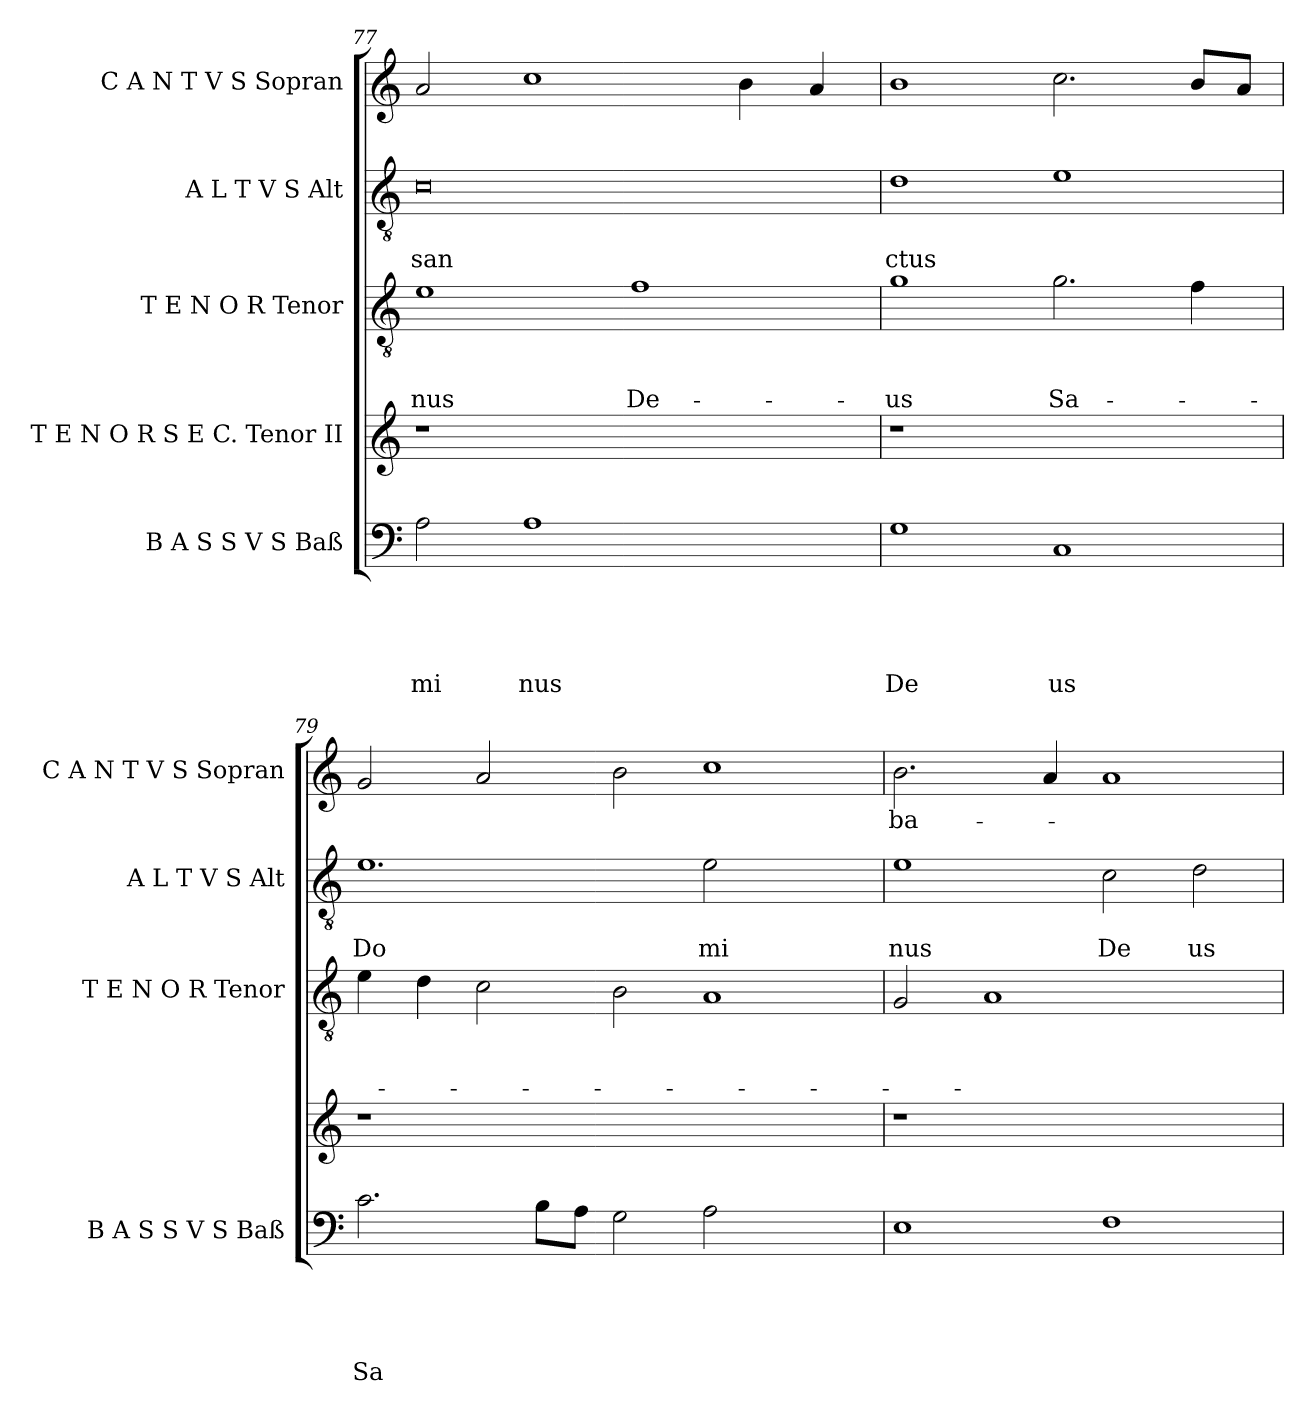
**kern	**text	**text	**text	**text	**text	**kern	**kern	**text	**text	**text	**kern	**text	**text	**kern	**text
*part5	*part5	*part5	*part5	*part5	*part5	*part4	*part3	*part3	*part3	*part3	*part2	*part2	*part2	*part1	*part1
*staff5	*staff5	*staff5	*staff5	*staff5	*staff5	*staff4	*staff3	*staff3	*staff3	*staff3	*staff2	*staff2	*staff2	*staff1	*staff1
*I"B A S S V S Baß	*	*	*	*	*	*I"T E N O R S E C. Tenor II	*I"T E N O R Tenor	*	*	*	*I"A L T V S Alt	*	*	*I"C A N T V S Sopran	*
*I'B A S S V S Baß	*	*	*	*	*	*	*I'T E N O R Tenor	*	*	*	*I'A L T V S Alt	*	*	*I'C A N T V S Sopran	*
!!LO:LB:g=z
*clefF4	*	*	*	*	*	*clefG2	*clefGv2	*	*	*	*clefGv2	*	*	*clefG2	*
*k[]	*	*	*	*	*	*k[]	*k[]	*	*	*	*k[]	*	*	*k[]	*
*C:	*	*	*	*	*	*C:	*C:	*	*	*	*C:	*	*	*C:	*
=77	=77	=77	=77	=77	=77	=77	=77	=77	=77	=77	=77	=77	=77	=77	=77
!	!	!	!	!	!LO:LY:b	!	!	!	!	!LO:LY:b	!	!	!LO:LY:b	!	!
2A\	.	.	.	.	-mi	1r	1e	.	.	nus	0c	.	san	2a/	.
!	!	!	!	!	!LO:LY:b	!	!	!	!	!	!	!	!	!	!
1A	.	.	.	.	nus	.	.	.	.	.	.	.	.	1cc	.
!	!	!	!	!	!	!	!	!	!	!LO:LY:b	!	!	!	!	!
.	.	.	.	.	.	1ryy	1f	.	.	De-	.	.	.	.	.
2ryy	.	.	.	.	.	.	.	.	.	.	.	.	.	4b\	.
.	.	.	.	.	.	.	.	.	.	.	.	.	.	4a/	.
=78	=78	=78	=78	=78	=78	=78	=78	=78	=78	=78	=78	=78	=78	=78	=78
!	!	!	!	!	!LO:LY:b	!	!	!	!	!LO:LY:b	!	!	!LO:LY:b	!	!
1G	.	.	.	.	De	1r	1g	.	.	-us	1d	.	ctus	1b	.
!	!	!	!	!	!LO:LY:b	!	!	!	!	!LO:LY:b	!	!	!	!	!
1C	.	.	.	.	us	1ryy	2.g\	.	.	Sa-	1e	.	.	2.cc\	.
.	.	.	.	.	.	.	4f\	.	.	.	.	.	.	8b/L	.
.	.	.	.	.	.	.	.	.	.	.	.	.	.	8a/J	.
=79	=79	=79	=79	=79	=79	=79	=79	=79	=79	=79	=79	=79	=79	=79	=79
!	!	!	!	!	!LO:LY:b	!	!	!	!	!	!	!	!LO:LY:b	!	!
2.c\	.	.	.	.	Sa	1r	4e\	.	.	.	1.e	.	Do	2g/	.
.	.	.	.	.	.	.	4d\	.	.	.	.	.	.	.	.
.	.	.	.	.	.	.	2c\	.	.	.	.	.	.	2a/	.
8B\L	.	.	.	.	.	.	.	.	.	.	.	.	.	.	.
8A\J	.	.	.	.	.	.	.	.	.	.	.	.	.	.	.
2G\	.	.	.	.	.	1.ryy	2B\	.	.	.	.	.	.	2b\	.
!	!	!	!	!	!	!	!	!	!	!	!	!	!LO:LY:b	!	!
2A\	.	.	.	.	.	.	1A	.	.	.	2e\	.	mi	1cc	.
2ryy	.	.	.	.	.	.	.	.	.	.	2ryy	.	.	.	.
=80	=80	=80	=80	=80	=80	=80	=80	=80	=80	=80	=80	=80	=80	=80	=80
!	!	!	!	!	!	!	!	!	!	!	!	!	!LO:LY:b	!	!LO:LY:b
1E	.	.	.	.	.	1r	2G/	.	.	.	1e	.	nus	2.b\	ba-
.	.	.	.	.	.	.	1A	.	.	.	.	.	.	.	.
.	.	.	.	.	.	.	.	.	.	.	.	.	.	4a/	.
!	!	!	!	!	!	!	!	!	!	!	!	!	!LO:LY:b	!	!
1F	.	.	.	.	.	1ryy	.	.	.	.	2c\	.	De	1a	.
!	!	!	!	!	!	!	!	!	!	!	!	!	!LO:LY:b	!	!
.	.	.	.	.	.	.	2ryy	.	.	.	2d\	.	us	.	.
=	=	=	=	=	=	=	=	=	=	=	=	=	=	=	=
*-	*-	*-	*-	*-	*-	*-	*-	*-	*-	*-	*-	*-	*-	*-	*-
